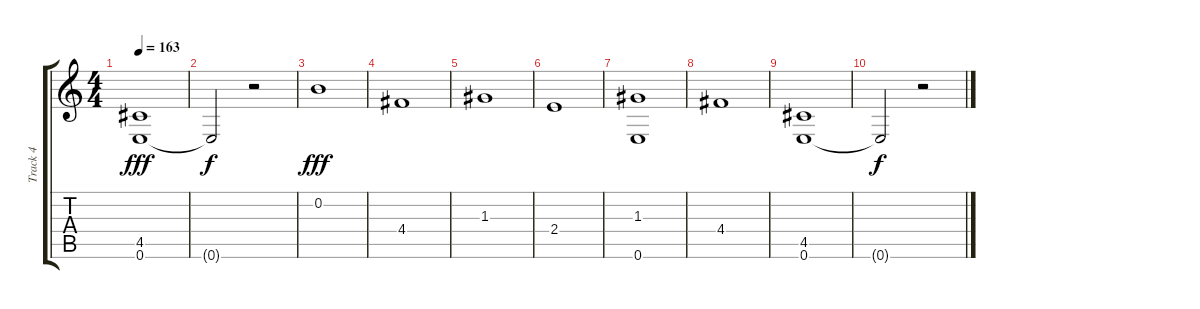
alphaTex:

\track ("Track 4" "Track 4") {instrument electricbasspick}
\staff {score tabs}
\tuning (E4 B3 G3 D3 A2 E2) {hide}
\ts (4 4)
\tempo 163
\clef g2
\ks c
(4.5 0.6).1{dy fff} |
0.6{t}.2{dy f} r.2 |
0.2.1{dy fff} |
4.4.1 |
1.3.1 |
2.4.1 |
(1.3 0.6).1 |
4.4.1 |
(4.5 0.6).1 |
0.6{t}.2{dy f} r.2
